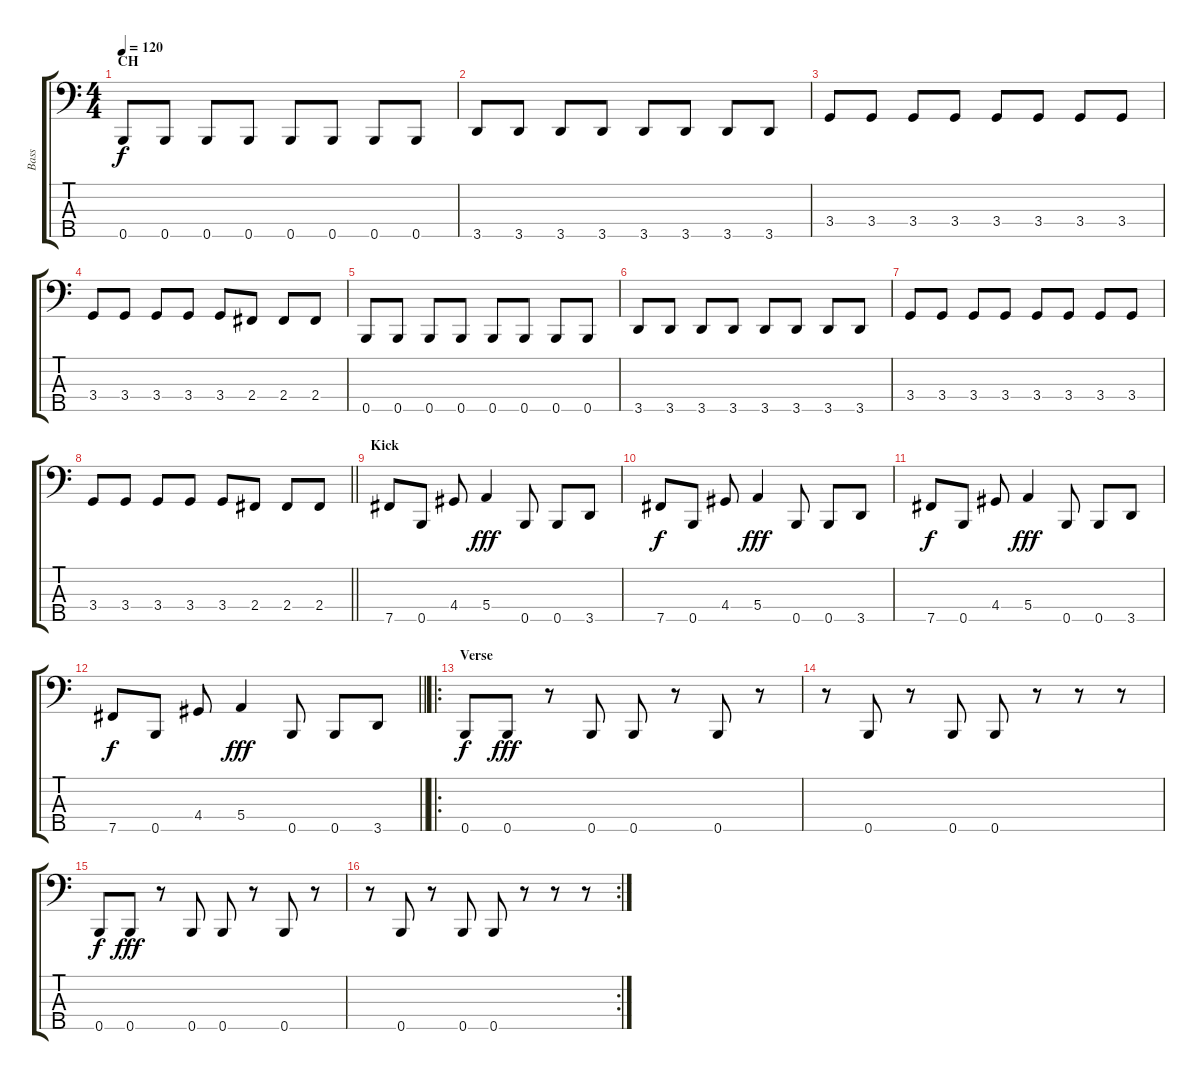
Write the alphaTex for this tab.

\track ("Bass" "Bass") {instrument electricbassfinger}
\staff {score tabs}
\tuning (G2 D2 A1 E1 B0) {hide}
\ts (4 4)
\section ("" "CH")
\tempo 120
\clef f4
\ks c
0.5.8{dy f} 0.5.8 0.5.8 0.5.8 0.5.8 0.5.8 0.5.8 0.5.8 |
3.5.8 3.5.8 3.5.8 3.5.8 3.5.8 3.5.8 3.5.8 3.5.8 |
3.4.8 3.4.8 3.4.8 3.4.8 3.4.8 3.4.8 3.4.8 3.4.8 |
3.4.8 3.4.8 3.4.8 3.4.8 3.4.8 2.4.8 2.4.8 2.4.8 |
0.5.8 0.5.8 0.5.8 0.5.8 0.5.8 0.5.8 0.5.8 0.5.8 |
3.5.8 3.5.8 3.5.8 3.5.8 3.5.8 3.5.8 3.5.8 3.5.8 |
3.4.8 3.4.8 3.4.8 3.4.8 3.4.8 3.4.8 3.4.8 3.4.8 |
\barLineRight lightlight
3.4.8 3.4.8 3.4.8 3.4.8 3.4.8 2.4.8 2.4.8 2.4.8 |
\section ("" "Kick")
7.5.8 0.5.8 4.4.8 5.4.4{dy fff} 0.5.8 0.5.8 3.5.8 |
7.5.8{dy f} 0.5.8 4.4.8 5.4.4{dy fff} 0.5.8 0.5.8 3.5.8 |
7.5.8{dy f} 0.5.8 4.4.8 5.4.4{dy fff} 0.5.8 0.5.8 3.5.8 |
\barLineRight lightlight
7.5.8{dy f} 0.5.8 4.4.8 5.4.4{dy fff} 0.5.8 0.5.8 3.5.8 |
\ro
\section ("" "Verse")
0.5.8{dy f} 0.5.8{dy fff} r.8 0.5.8 0.5.8 r.8 0.5.8 r.8 |
r.8 0.5.8 r.8 0.5.8 0.5.8 r.8 r.8 r.8 |
0.5.8{dy f} 0.5.8{dy fff} r.8 0.5.8 0.5.8 r.8 0.5.8 r.8 |
\rc 2
r.8 0.5.8 r.8 0.5.8 0.5.8 r.8 r.8 r.8
